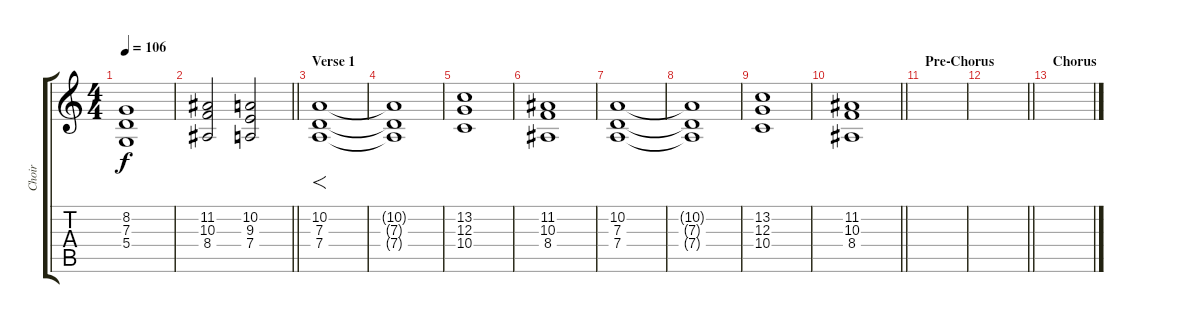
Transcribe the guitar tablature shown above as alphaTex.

\track ("Choir" "Choir") {instrument choiraahs}
\staff {score tabs}
\tuning (E4 B3 G3 D3 A2 E2) {hide}
\ts (4 4)
\tempo 106
\clef g2
\ks c
(8.2 7.3 5.4).1{dy f} |
\barLineRight lightlight
(11.2 10.3 8.4).2 (10.2 9.3 7.4).2 |
\section ("" "Verse 1")
(10.2 7.3 7.4).1{f volume 6 instrument choiraahs} |
(10.2{t} 7.3{t} 7.4{t}).1 |
(13.2 12.3 10.4).1 |
(11.2 10.3 8.4).1 |
(10.2 7.3 7.4).1 |
(10.2{t} 7.3{t} 7.4{t}).1 |
(13.2 12.3 10.4).1 |
\barLineRight lightlight
(11.2 10.3 8.4).1 |
\section ("" "Pre-Chorus")
|
\barLineRight lightlight
|
\section ("" "Chorus")
